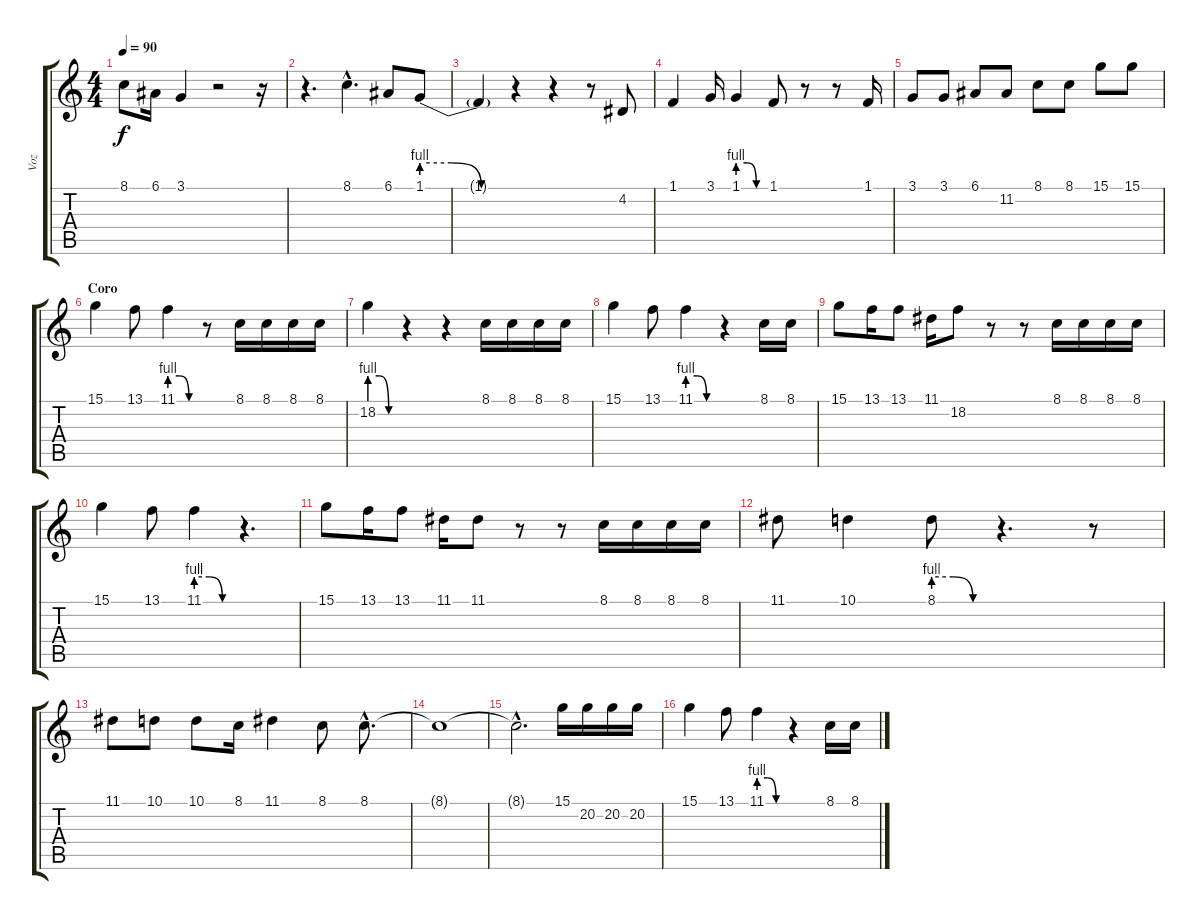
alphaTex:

\track ("Voz" "Voz") {instrument lead6voice}
\staff {score tabs}
\tuning (E4 B3 G3 D3 A2 E2) {hide}
\ts (4 4)
\tempo 90
\clef g2
\ks c
8.1.8{dy f} 6.1.16 3.1.4 r.2 r.16 |
r.4{d} 8.1{hac}.4{d} 6.1.8 1.1{be (custom 0 4 20 4 40 0 60 0)}.8 |
1.1{t}.4 r.4 r.4 r.8 4.2.8 |
1.1.4 3.1.16 1.1{be (custom 0 4 20 4 40 0 60 0)}.4 1.1.8 r.8 r.8 1.1.16 |
3.1.8 3.1.8 6.1.8 11.2.8 8.1.8 8.1.8 15.1.8 15.1.8 |
\section ("" "Coro")
15.1.4 13.1.8 11.1{be (custom 0 4 20 4 40 0 60 0)}.4 r.8 8.1.16 8.1.16 8.1.16 8.1.16 |
18.2{be (custom 0 4 20 4 40 0 60 0)}.4 r.4 r.4 8.1.16 8.1.16 8.1.16 8.1.16 |
15.1.4 13.1.8 11.1{be (custom 0 4 20 4 40 0 60 0)}.4 r.4 8.1.16 8.1.16 |
15.1.8 13.1.16 13.1.8 11.1.16 18.2.8 r.8 r.8 8.1.16 8.1.16 8.1.16 8.1.16 |
15.1.4 13.1.8 11.1{be (custom 0 4 20 4 40 0 60 0)}.4 r.4{d} |
15.1.8 13.1.16 13.1.8 11.1.16 11.1.8 r.8 r.8 8.1.16 8.1.16 8.1.16 8.1.16 |
11.1.8 10.1.4 8.1{be (custom 0 4 20 4 40 0 60 0)}.8 r.4{d} r.8 |
11.1.8 10.1.8 10.1.8 8.1.16 11.1.4 8.1.8 8.1{hac}.8{d} |
8.1{t}.1 |
8.1{hac t}.2{d} 15.1.16 20.2.16 20.2.16 20.2.16 |
15.1.4 13.1.8 11.1{be (custom 0 4 20 4 40 0 60 0)}.4 r.4 8.1.16 8.1.16
